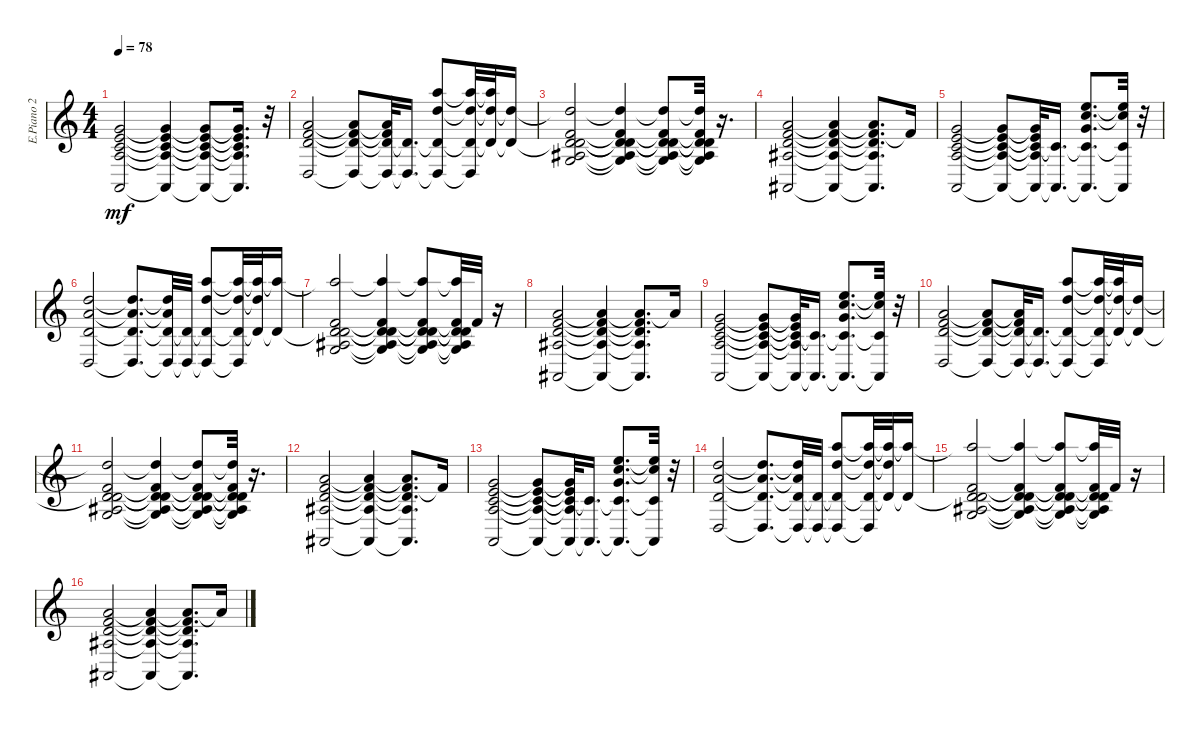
\track ("E.Piano 2            (Staff 1)" "E.Piano 2 ") {instrument electricpiano1}
\staff {score}
\tuning (E4 B3 G3 D3 A2 E2 B1) {hide}
\ts (4 4)
\tempo 78
\clef g2
\ks c
(3.1 5.2 5.3 7.4 0.5).2{dy mf} (3.1{t} 5.2{t} 5.3{t} 7.4{t} 0.5{t}).4 (3.1{t} 5.2{t} 5.3{t} 7.4{t} 0.5{t}).8 (3.1{t} 5.2{t} 5.3{t} 7.4{t} 0.5{t}).16{d} r.32 |
(5.1 3.2 10.3 0.4).2 (5.1{t} 3.2{t} 10.3{t} 0.4{t}).8 (5.1{t} 3.2{t} 10.3{t} 0.4{t}).32 (3.2{t} 0.4{t}).16{d} (10.1 3.2{t} 26.3 0.4{t}).8 (10.1{t} 3.2{t} 26.3{t} 0.4{t}).32 (10.1{t} 3.2{t} 26.3{t}).32 (10.1{t} 3.2{t}).16 |
(10.1{t} 3.2{t} 7.3 8.4 10.5 25.6).2 (10.1{t} 3.2{t} 7.3{t} 8.4{t} 10.5{t} 25.6{t}).4 (10.1{t} 3.2{t} 7.3{t} 8.4{t} 10.5{t} 25.6{t}).8 (10.1{t} 3.2{t} 7.3{t} 8.4{t} 10.5{t} 25.6{t}).32 r.16{d} |
(1.1 10.2 3.3 12.4 1.5).2 (1.1{t} 10.2{t} 3.3{t} 12.4{t} 1.5{t}).4 (1.1{t} 10.2{t} 3.3{t} 12.4{t} 1.5{t}).8{d} 1.1{t}.16 |
(3.1 5.2 5.3 7.4 0.5).2 (3.1{t} 5.2{t} 5.3{t} 7.4{t} 0.5{t}).8 (3.1{t} 5.2{t} 5.3{t} 7.4{t} 0.5{t}).32 (5.3{t} 0.5{t}).16{d} (8.1 17.2 5.3{t} 17.4 0.5{t}).8{d} (8.1{t} 17.2{t} 5.3{t} 0.5{t}).32 r.32 |
(5.1 3.2 19.3 0.4).2 (5.1{t} 3.2{t} 19.3{t} 0.4{t}).8{d} (5.1{t} 3.2{t} 19.3{t} 0.4{t}).32 (3.2{t} 0.4{t}).32 (17.1 3.2{t} 19.3 0.4{t}).8 (17.1{t} 3.2{t} 19.3{t} 0.4{t}).32 (17.1{t} 3.2{t} 19.3{t}).32 (17.1{t} 3.2{t}).16 |
(17.1{t} 3.2{t} 10.3 5.4 17.5 18.6).2 (17.1{t} 3.2{t} 10.3{t} 5.4{t} 17.5{t} 18.6{t}).4 (17.1{t} 3.2{t} 10.3{t} 5.4{t} 17.5{t} 18.6{t}).8 (17.1{t} 3.2{t} 10.3{t} 5.4{t} 17.5{t} 18.6{t}).32 10.3{t}.32 r.16 |
(5.1 6.2 3.3 12.4 1.5).2 (5.1{t} 6.2{t} 3.3{t} 12.4{t} 1.5{t}).4 (5.1{t} 6.2{t} 3.3{t} 12.4{t} 1.5{t}).8{d} 5.1{t}.16 |
(3.1 5.2 5.3 7.4 0.5).2 (3.1{t} 5.2{t} 5.3{t} 7.4{t} 0.5{t}).8 (3.1{t} 5.2{t} 5.3{t} 7.4{t} 0.5{t}).32 (5.3{t} 0.5{t}).16{d} (12.1 13.2 5.3{t} 17.4 0.5{t}).8{d} (12.1{t} 13.2{t} 5.3{t} 0.5{t}).32 r.32 |
(5.1 3.2 10.3 0.4).2 (5.1{t} 3.2{t} 10.3{t} 0.4{t}).8 (5.1{t} 3.2{t} 10.3{t} 0.4{t}).32 (3.2{t} 0.4{t}).16{d} (10.1 3.2{t} 26.3 0.4{t}).8 (10.1{t} 3.2{t} 26.3{t} 0.4{t}).32 (10.1{t} 3.2{t} 26.3{t}).32 (10.1{t} 3.2{t}).16 |
(10.1{t} 3.2{t} 7.3 8.4 10.5 25.6).2 (10.1{t} 3.2{t} 7.3{t} 8.4{t} 10.5{t} 25.6{t}).4 (10.1{t} 3.2{t} 7.3{t} 8.4{t} 10.5{t} 25.6{t}).8 (10.1{t} 3.2{t} 7.3{t} 8.4{t} 10.5{t} 25.6{t}).32 r.16{d} |
(1.1 10.2 3.3 12.4 1.5).2 (1.1{t} 10.2{t} 3.3{t} 12.4{t} 1.5{t}).4 (1.1{t} 10.2{t} 3.3{t} 12.4{t} 1.5{t}).8{d} 1.1{t}.16 |
(3.1 5.2 5.3 7.4 0.5).2 (3.1{t} 5.2{t} 5.3{t} 7.4{t} 0.5{t}).8 (3.1{t} 5.2{t} 5.3{t} 7.4{t} 0.5{t}).32 (5.3{t} 0.5{t}).16{d} (8.1 17.2 5.3{t} 17.4 0.5{t}).8{d} (8.1{t} 17.2{t} 5.3{t} 0.5{t}).32 r.32 |
(5.1 3.2 19.3 0.4).2 (5.1{t} 3.2{t} 19.3{t} 0.4{t}).8{d} (5.1{t} 3.2{t} 19.3{t} 0.4{t}).32 (3.2{t} 0.4{t}).32 (17.1 3.2{t} 19.3 0.4{t}).8 (17.1{t} 3.2{t} 19.3{t} 0.4{t}).32 (17.1{t} 3.2{t} 19.3{t}).32 (17.1{t} 3.2{t}).16 |
(17.1{t} 3.2{t} 10.3 5.4 17.5 18.6).2 (17.1{t} 3.2{t} 10.3{t} 5.4{t} 17.5{t} 18.6{t}).4 (17.1{t} 3.2{t} 10.3{t} 5.4{t} 17.5{t} 18.6{t}).8 (17.1{t} 3.2{t} 10.3{t} 5.4{t} 17.5{t} 18.6{t}).32 10.3{t}.32 r.16 |
(5.1 6.2 3.3 12.4 1.5).2 (5.1{t} 6.2{t} 3.3{t} 12.4{t} 1.5{t}).4 (5.1{t} 6.2{t} 3.3{t} 12.4{t} 1.5{t}).8{d} 5.1{t}.16
